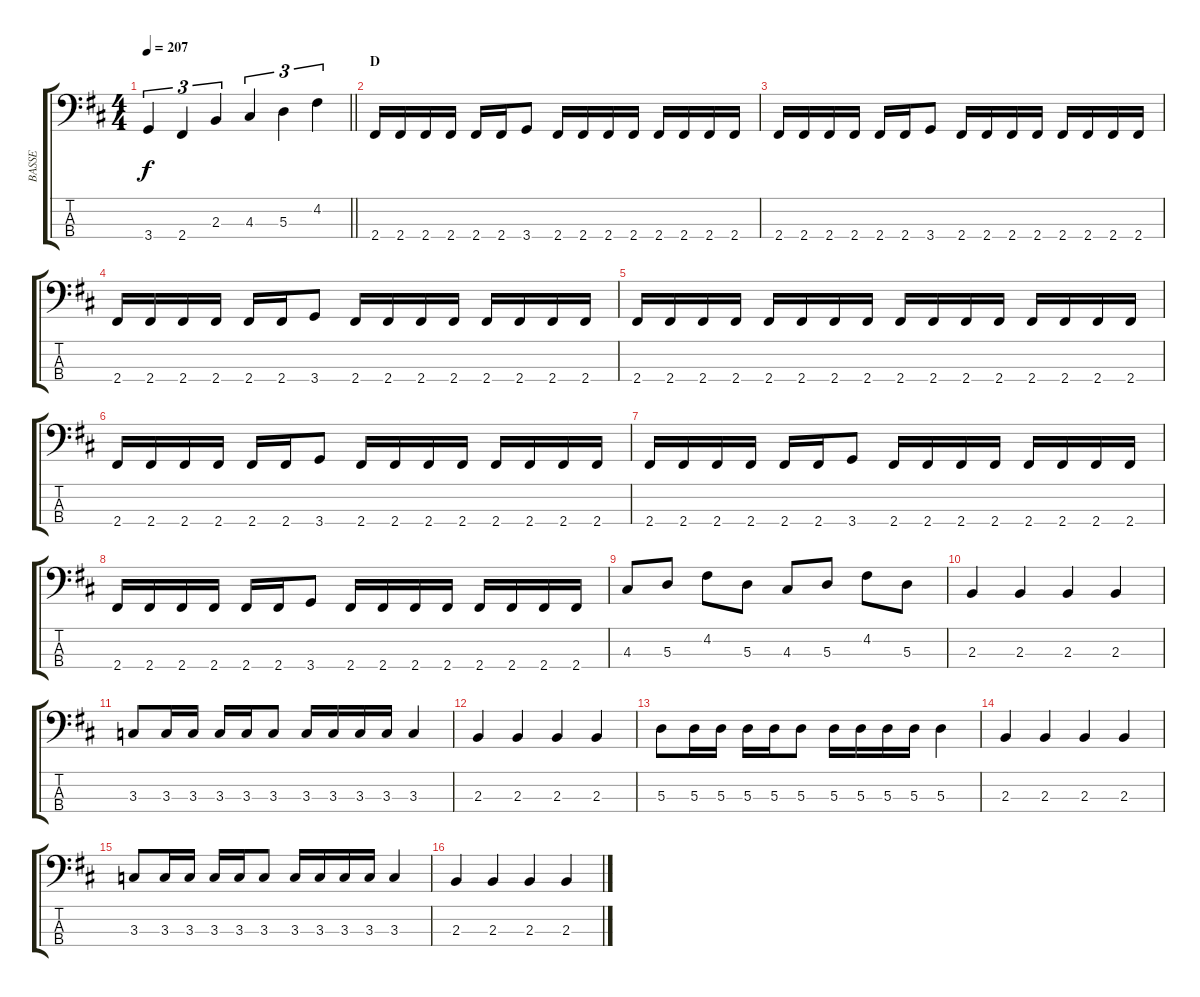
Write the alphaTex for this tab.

\track ("BASSE" "BASSE") {instrument electricbasspick}
\staff {score tabs}
\tuning (G2 D2 A1 E1) {hide}
\ts (4 4)
\tempo 207
\clef f4
\barLineRight lightlight
\ks d
3.4.4{tu (3 2) dy f} 2.4.4{tu (3 2)} 2.3.4{tu (3 2)} 4.3.4{tu (3 2)} 5.3.4{tu (3 2)} 4.2.4{tu (3 2)} |
\section ("" "D")
2.4.16 2.4.16 2.4.16 2.4.16 2.4.16 2.4.16 3.4.8 2.4.16 2.4.16 2.4.16 2.4.16 2.4.16 2.4.16 2.4.16 2.4.16 |
2.4.16 2.4.16 2.4.16 2.4.16 2.4.16 2.4.16 3.4.8 2.4.16 2.4.16 2.4.16 2.4.16 2.4.16 2.4.16 2.4.16 2.4.16 |
2.4.16 2.4.16 2.4.16 2.4.16 2.4.16 2.4.16 3.4.8 2.4.16 2.4.16 2.4.16 2.4.16 2.4.16 2.4.16 2.4.16 2.4.16 |
2.4.16 2.4.16 2.4.16 2.4.16 2.4.16 2.4.16 2.4.16 2.4.16 2.4.16 2.4.16 2.4.16 2.4.16 2.4.16 2.4.16 2.4.16 2.4.16 |
2.4.16 2.4.16 2.4.16 2.4.16 2.4.16 2.4.16 3.4.8 2.4.16 2.4.16 2.4.16 2.4.16 2.4.16 2.4.16 2.4.16 2.4.16 |
2.4.16 2.4.16 2.4.16 2.4.16 2.4.16 2.4.16 3.4.8 2.4.16 2.4.16 2.4.16 2.4.16 2.4.16 2.4.16 2.4.16 2.4.16 |
2.4.16 2.4.16 2.4.16 2.4.16 2.4.16 2.4.16 3.4.8 2.4.16 2.4.16 2.4.16 2.4.16 2.4.16 2.4.16 2.4.16 2.4.16 |
4.3.8 5.3.8 4.2.8 5.3.8 4.3.8 5.3.8 4.2.8 5.3.8 |
2.3.4 2.3.4 2.3.4 2.3.4 |
3.3.8 3.3.16 3.3.16 3.3.16 3.3.16 3.3.8 3.3.16 3.3.16 3.3.16 3.3.16 3.3.4 |
2.3.4 2.3.4 2.3.4 2.3.4 |
5.3.8 5.3.16 5.3.16 5.3.16 5.3.16 5.3.8 5.3.16 5.3.16 5.3.16 5.3.16 5.3.4 |
2.3.4 2.3.4 2.3.4 2.3.4 |
3.3.8 3.3.16 3.3.16 3.3.16 3.3.16 3.3.8 3.3.16 3.3.16 3.3.16 3.3.16 3.3.4 |
2.3.4 2.3.4 2.3.4 2.3.4
